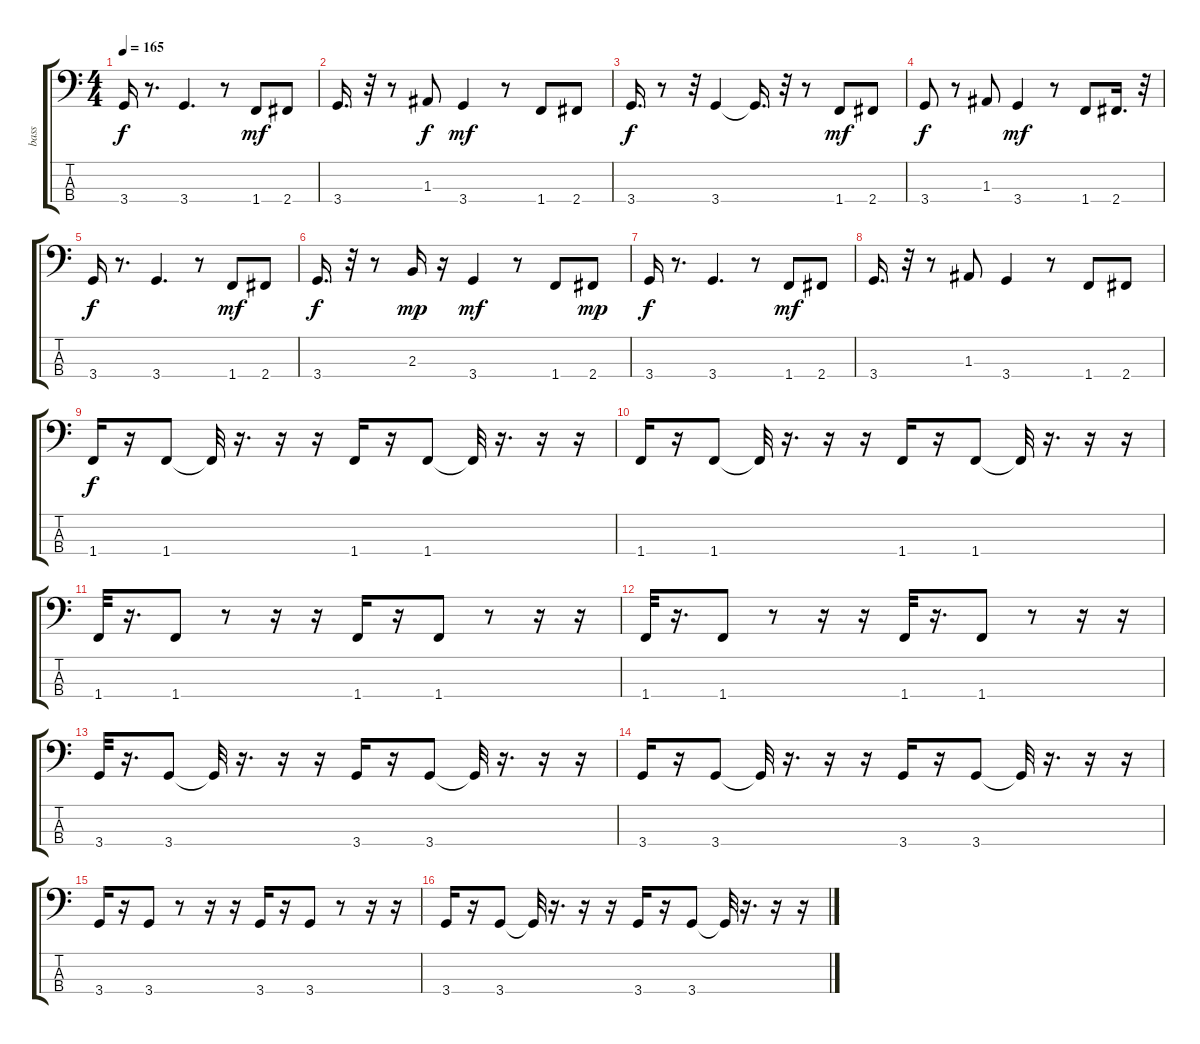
\track ("bass" "bass") {instrument electricbassfinger}
\staff {score tabs}
\tuning (G2 D2 A1 E1) {hide}
\ts (4 4)
\tempo 165
\clef f4
\ks c
3.4.16{dy f} r.8{d} 3.4.4{d} r.8 1.4.8{dy mf} 2.4.8 |
3.4.16{d} r.32 r.8 1.3.8{dy f} 3.4.4{dy mf} r.8 1.4.8 2.4.8 |
3.4.16{d dy f} r.8 r.32 3.4.4 3.4{t}.16{d} r.32 r.8 1.4.8{dy mf} 2.4.8 |
3.4.8{dy f} r.8 1.3.8 3.4.4{dy mf} r.8 1.4.8 2.4.16{d} r.32 |
3.4.16{dy f} r.8{d} 3.4.4{d} r.8 1.4.8{dy mf} 2.4.8 |
3.4.16{d dy f} r.32 r.8 2.3.16{dy mp} r.16 3.4.4{dy mf} r.8 1.4.8 2.4.8{dy mp} |
3.4.16{dy f} r.8{d} 3.4.4{d} r.8 1.4.8{dy mf} 2.4.8 |
3.4.16{d} r.32 r.8 1.3.8 3.4.4 r.8 1.4.8 2.4.8 |
1.4.16{dy f} r.16 1.4.8 1.4{t}.32 r.16{d} r.16 r.16 1.4.16 r.16 1.4.8 1.4{t}.32 r.16{d} r.16 r.16 |
1.4.16 r.16 1.4.8 1.4{t}.32 r.16{d} r.16 r.16 1.4.16 r.16 1.4.8 1.4{t}.32 r.16{d} r.16 r.16 |
1.4.32 r.16{d} 1.4.8 r.8 r.16 r.16 1.4.16 r.16 1.4.8 r.8 r.16 r.16 |
1.4.32 r.16{d} 1.4.8 r.8 r.16 r.16 1.4.32 r.16{d} 1.4.8 r.8 r.16 r.16 |
3.4.32 r.16{d} 3.4.8 3.4{t}.32 r.16{d} r.16 r.16 3.4.16 r.16 3.4.8 3.4{t}.32 r.16{d} r.16 r.16 |
3.4.16 r.16 3.4.8 3.4{t}.32 r.16{d} r.16 r.16 3.4.16 r.16 3.4.8 3.4{t}.32 r.16{d} r.16 r.16 |
3.4.16 r.16 3.4.8 r.8 r.16 r.16 3.4.16 r.16 3.4.8 r.8 r.16 r.16 |
3.4.16 r.16 3.4.8 3.4{t}.32 r.16{d} r.16 r.16 3.4.16 r.16 3.4.8 3.4{t}.32 r.16{d} r.16 r.16
